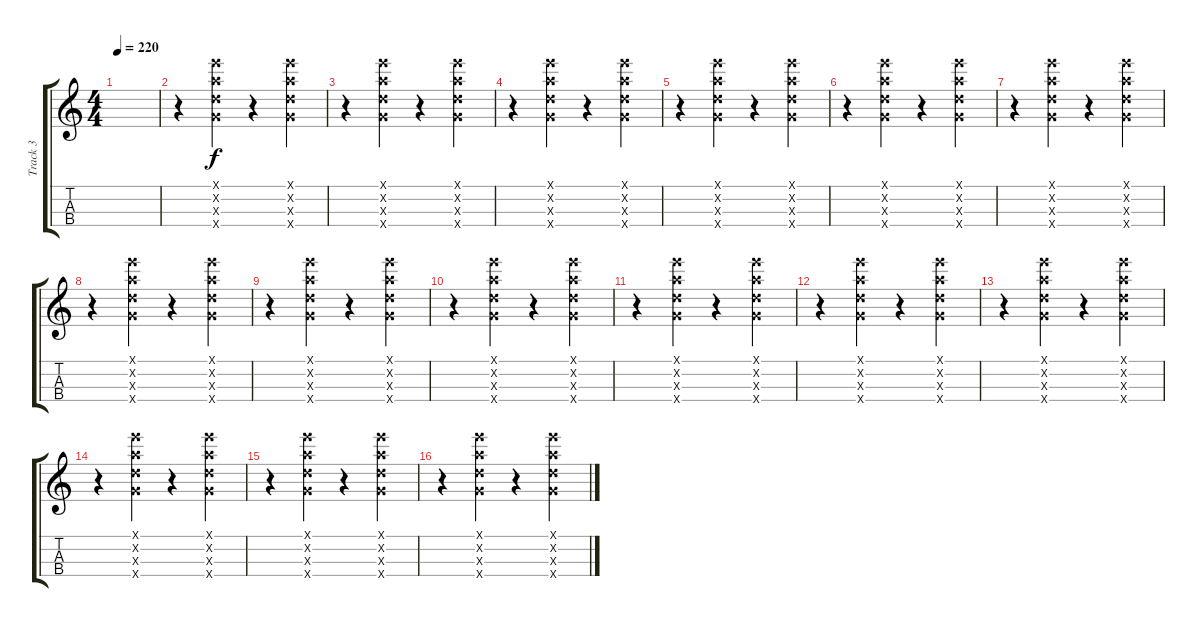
\track ("Track 3" "Track 3") {instrument acousticguitarnylon}
\staff {score tabs}
\tuning (E5 A4 D4 G3) {hide}
\ts (4 4)
\tempo 220
\clef g2
\ks c
|
r.4 (0.1{x} 0.2{x} 0.3{x} 0.4{x}).4 r.4 (0.1{x} 0.2{x} 0.3{x} 0.4{x}).4 |
r.4 (0.1{x} 0.2{x} 0.3{x} 0.4{x}).4 r.4 (0.1{x} 0.2{x} 0.3{x} 0.4{x}).4 |
r.4 (0.1{x} 0.2{x} 0.3{x} 0.4{x}).4 r.4 (0.1{x} 0.2{x} 0.3{x} 0.4{x}).4 |
r.4 (0.1{x} 0.2{x} 0.3{x} 0.4{x}).4 r.4 (0.1{x} 0.2{x} 0.3{x} 0.4{x}).4 |
r.4 (0.1{x} 0.2{x} 0.3{x} 0.4{x}).4 r.4 (0.1{x} 0.2{x} 0.3{x} 0.4{x}).4 |
r.4 (0.1{x} 0.2{x} 0.3{x} 0.4{x}).4 r.4 (0.1{x} 0.2{x} 0.3{x} 0.4{x}).4 |
r.4 (0.1{x} 0.2{x} 0.3{x} 0.4{x}).4 r.4 (0.1{x} 0.2{x} 0.3{x} 0.4{x}).4 |
r.4 (0.1{x} 0.2{x} 0.3{x} 0.4{x}).4 r.4 (0.1{x} 0.2{x} 0.3{x} 0.4{x}).4 |
r.4 (0.1{x} 0.2{x} 0.3{x} 0.4{x}).4 r.4 (0.1{x} 0.2{x} 0.3{x} 0.4{x}).4 |
r.4 (0.1{x} 0.2{x} 0.3{x} 0.4{x}).4 r.4 (0.1{x} 0.2{x} 0.3{x} 0.4{x}).4 |
r.4 (0.1{x} 0.2{x} 0.3{x} 0.4{x}).4 r.4 (0.1{x} 0.2{x} 0.3{x} 0.4{x}).4 |
r.4 (0.1{x} 0.2{x} 0.3{x} 0.4{x}).4 r.4 (0.1{x} 0.2{x} 0.3{x} 0.4{x}).4 |
r.4 (0.1{x} 0.2{x} 0.3{x} 0.4{x}).4 r.4 (0.1{x} 0.2{x} 0.3{x} 0.4{x}).4 |
r.4 (0.1{x} 0.2{x} 0.3{x} 0.4{x}).4 r.4 (0.1{x} 0.2{x} 0.3{x} 0.4{x}).4 |
r.4 (0.1{x} 0.2{x} 0.3{x} 0.4{x}).4 r.4 (0.1{x} 0.2{x} 0.3{x} 0.4{x}).4
